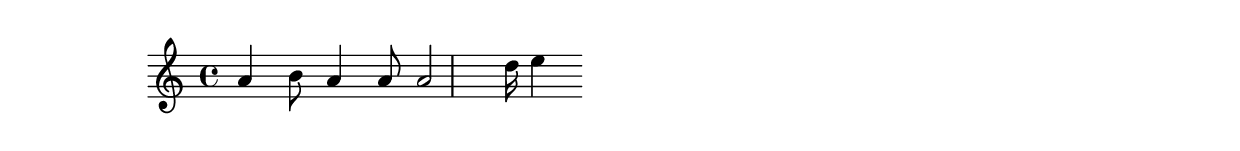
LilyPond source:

%{
Welcome to LilyPond
===================

Congratulations, LilyPond has been installed successfully.

Now to take it for the first test run.

  1. Save this file

  2. Select

       Compile > Typeset file

  from the menu.

  The file is processed, and

  3.  The PDF viewer will pop up. Click one of the noteheads.


That's it.  For more information, visit http://lilypond.org .

%}

\version "2.20.0"  % necessary for upgrading to future LilyPond versions.

\relative {
a'4 b8 a4 a8 a2 d16 e4 
}
